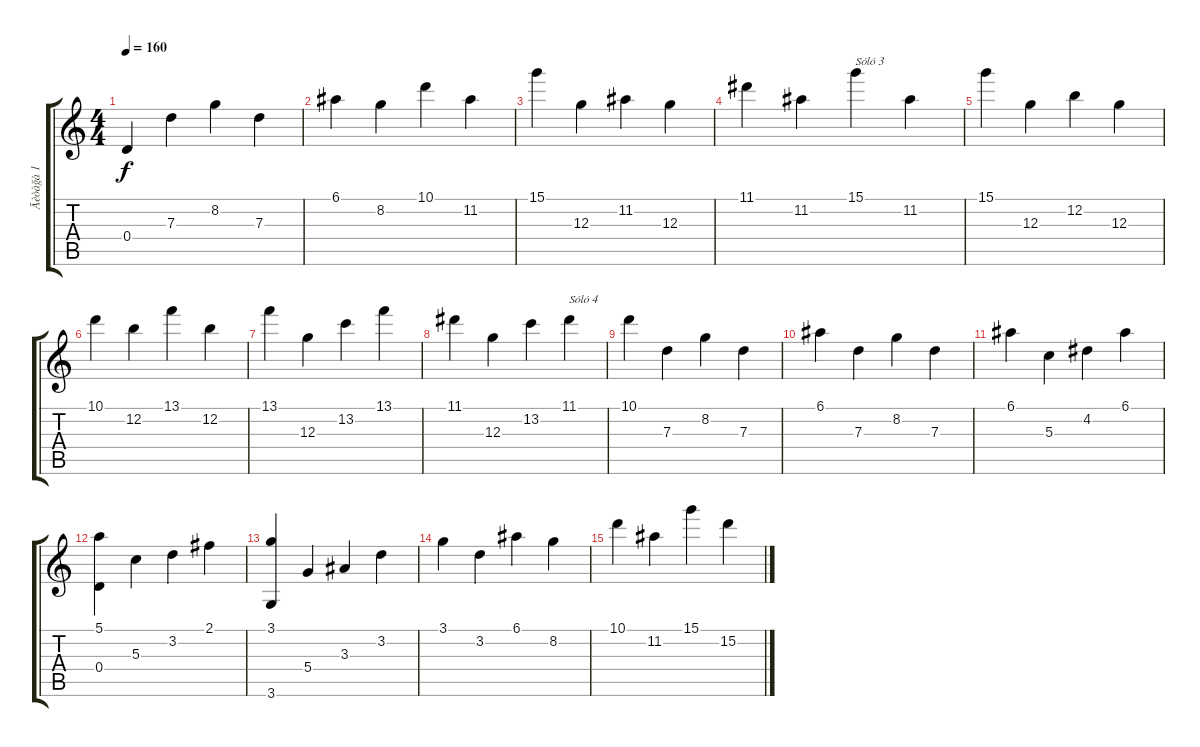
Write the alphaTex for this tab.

\track ("Ãèòàğà 1" "Ãèòàğà 1") {instrument acousticguitarnylon}
\staff {score tabs}
\tuning (E4 B3 G3 D3 A2 E2) {hide}
\ts (4 4)
\tempo 160
\clef g2
\ks c
0.4.4{dy f} 7.3.4 8.2.4 7.3.4 |
6.1.4 8.2.4 10.1.4 11.2.4 |
15.1.4 12.3.4 11.2.4 12.3.4 |
11.1.4 11.2.4 15.1.4{txt "Sóló 3"} 11.2.4 |
15.1.4 12.3.4 12.2.4 12.3.4 |
10.1.4 12.2.4 13.1.4 12.2.4 |
13.1.4 12.3.4 13.2.4 13.1.4 |
11.1.4 12.3.4 13.2.4 11.1.4{txt "Sóló 4"} |
10.1.4 7.3.4 8.2.4 7.3.4 |
6.1.4 7.3.4 8.2.4 7.3.4 |
6.1.4 5.3.4 4.2.4 6.1.4 |
(5.1 0.4).4 5.3.4 3.2.4 2.1.4 |
(3.1 3.6).4 5.4.4 3.3.4 3.2.4 |
3.1.4 3.2.4 6.1.4 8.2.4 |
10.1.4 11.2.4 15.1.4 15.2.4
